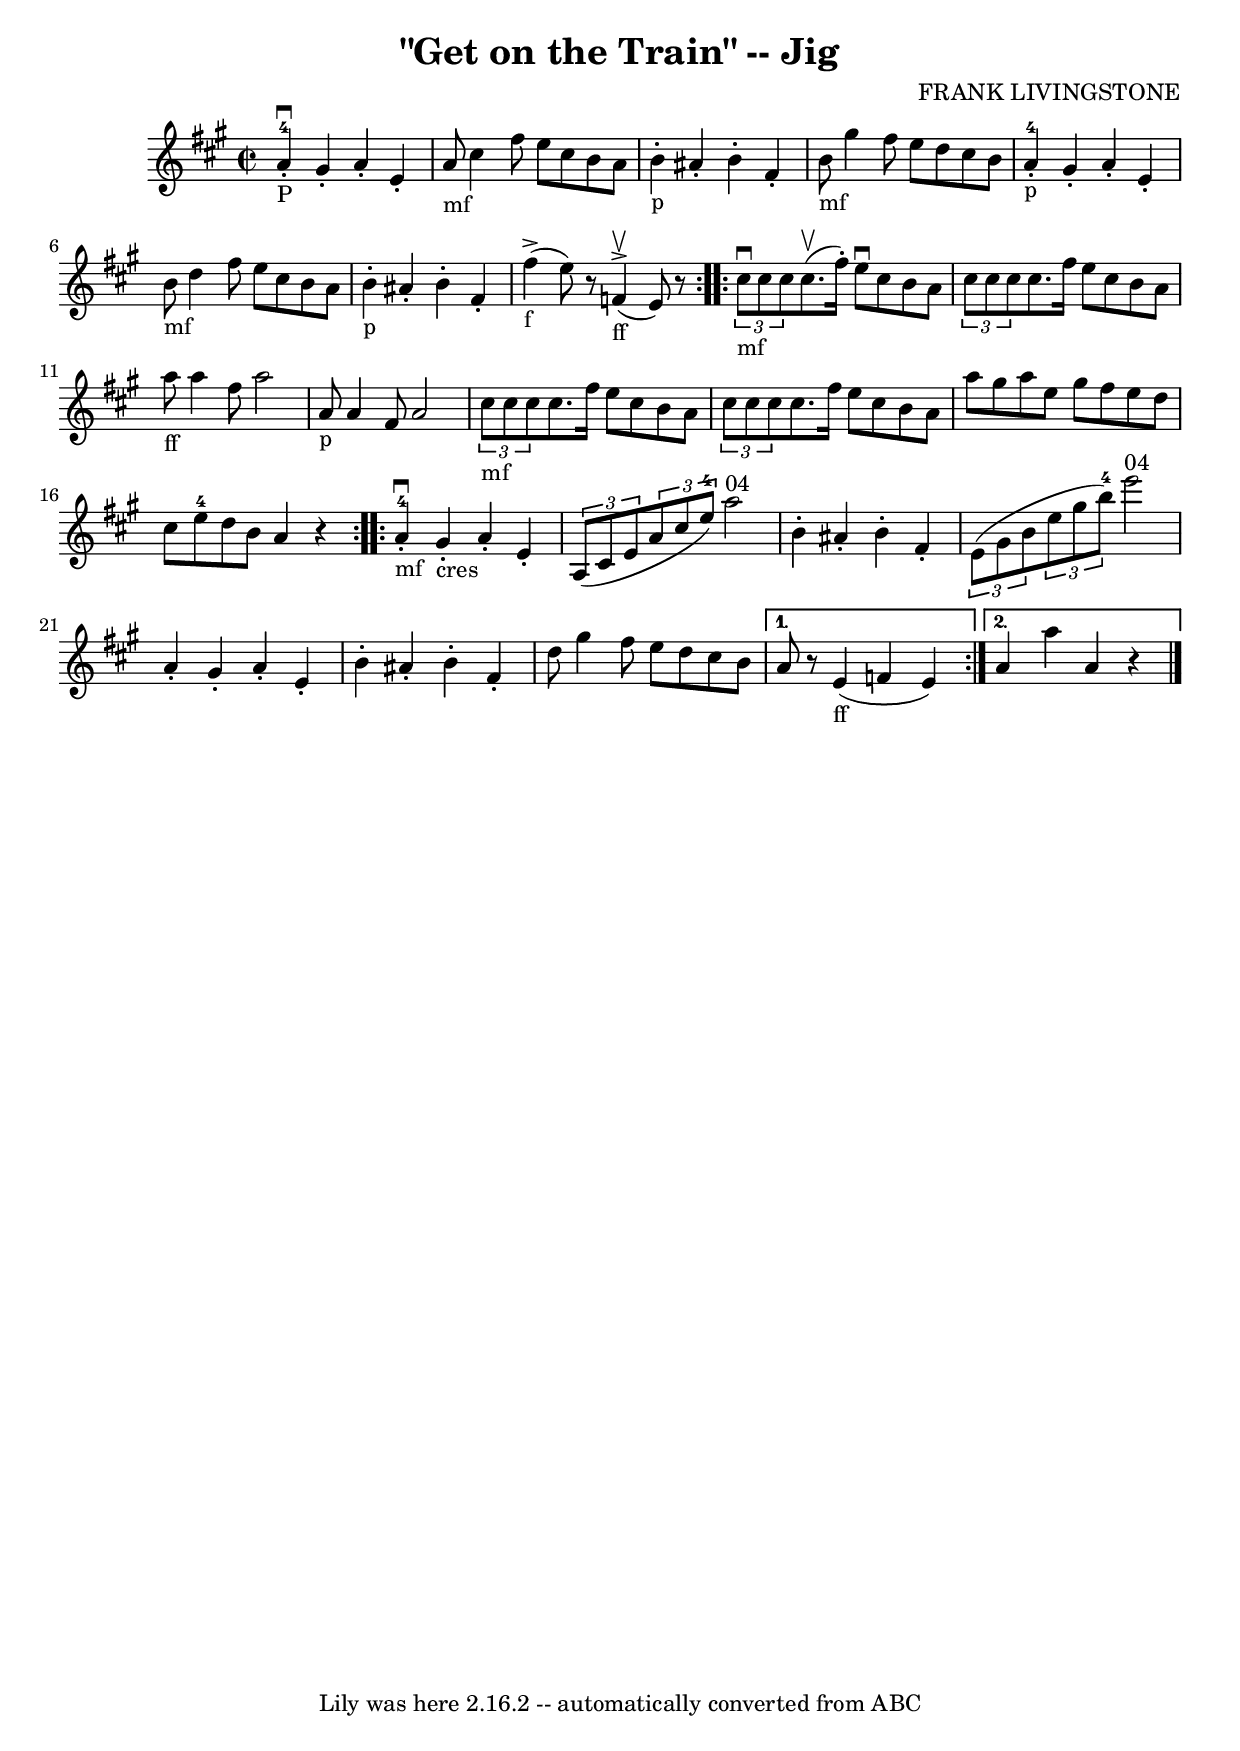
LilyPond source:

\version "2.16.2"
\include "Mammoth.ily"
\header {
  %% book = "Ryan's Mammoth Collection"
  composer = "FRANK LIVINGSTONE"
  crossRefNumber = "1"
  footnotes = "\\\\114 644"
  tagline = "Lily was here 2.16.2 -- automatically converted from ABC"
  title = "\"Get on the Train\" -- Jig"

}
voicedefault =  {



  \repeat volta 2 {

    \override Staff.TimeSignature #'style = #'C
    \time 2/2 
    \key a \major
    a'4-4_"P"^\downbow-. gis'4-. a'4-.        e'4-.    |
    a'8_"mf" cis''4 fis''8 e''8 cis''8 b'8         a'8     |
    b'4_"p"-. ais'4-. b'4-. fis'4-.   |
         b'8_"mf" gis''4 fis''8 e''8 d''8 cis''8 b'8     |
         a'4-4_"p"-. gis'4-. a'4-. e'4-.    |
    b'8_"mf" d''4        fis''8 e''8 cis''8 b'8 a'8     |
    b'4_"p"-. ais'4-.        b'4-. fis'4-.    |
    fis''4_"f"^\accent(e''8)   r8 f'4 
    _"ff"^\accent^\upbow(e'8)   r8   
  }     
  \repeat volta 2 {
    \times 2/3 {   
      cis''8_"mf"^\downbow cis''8 cis''8  
    } cis''8.^\upbow(fis''16-.)       e''8^\downbow cis''8 b'8 a'8     |
    \times 2/3 { cis''8    
		 cis''8 cis''8   	       } cis''8. fis''16 e''8 cis''8 b'8 a'8      |
    a''8_"ff" a''4 fis''8 a''2    |
    a'8_"p"        a'4 fis'8 a'2     |
    \times 2/3 { cis''8_"mf" cis''8    
		 cis''8   	       } cis''8. fis''16 e''8 cis''8 b'8 a'8     |
    
    \times 2/3 { cis''8 cis''8 cis''8  
	       } cis''8. fis''16 e''8         cis''8 b'8 a'8     |
    a''8 gis''8 a''8 e''8 gis''8         fis''8 e''8 d''8     |
    cis''8 e''8-4 d''8 b'8 a'4 
    r4   
  }     
  \repeat volta 2 {
    a'4-4_"mf"^\downbow-. gis'4_"cres"-.       a'4-. e'4-.    |
    \times 2/3 { a8 (cis'8 e'8  
	       }   
    \times 2/3 { a'8 cis''8 e''8-4)  	       } a''2^"04"    |
         b'4-. ais'4-. b'4-. fis'4-.    |
    \times 2/3 { e'8 (gis'8 
		 b'8  
	       }   \times 2/3 { e''8 gis''8 b''8-4)  			      } e'''2^"04"     |
    a'4-. gis'4-. a'4-. e'4-.   |
    b'4-. ais'4-.      b'4-. fis'4-.    |
    d''8 gis''4 fis''8 e''8 d''8    
    cis''8 b'8    
  } \alternative{{ a'8    r8 e'4_"ff"(f'4 e'4)   
 		 } { a'4 a''4 a'4    r4    |
		     \bar "|."   
		   }
	       }

}

\score{
  <<

    \context Staff="default"
    {
      \voicedefault 
      
    }

  >>
  \layout {
    
  }
  \midi {
  }

}
